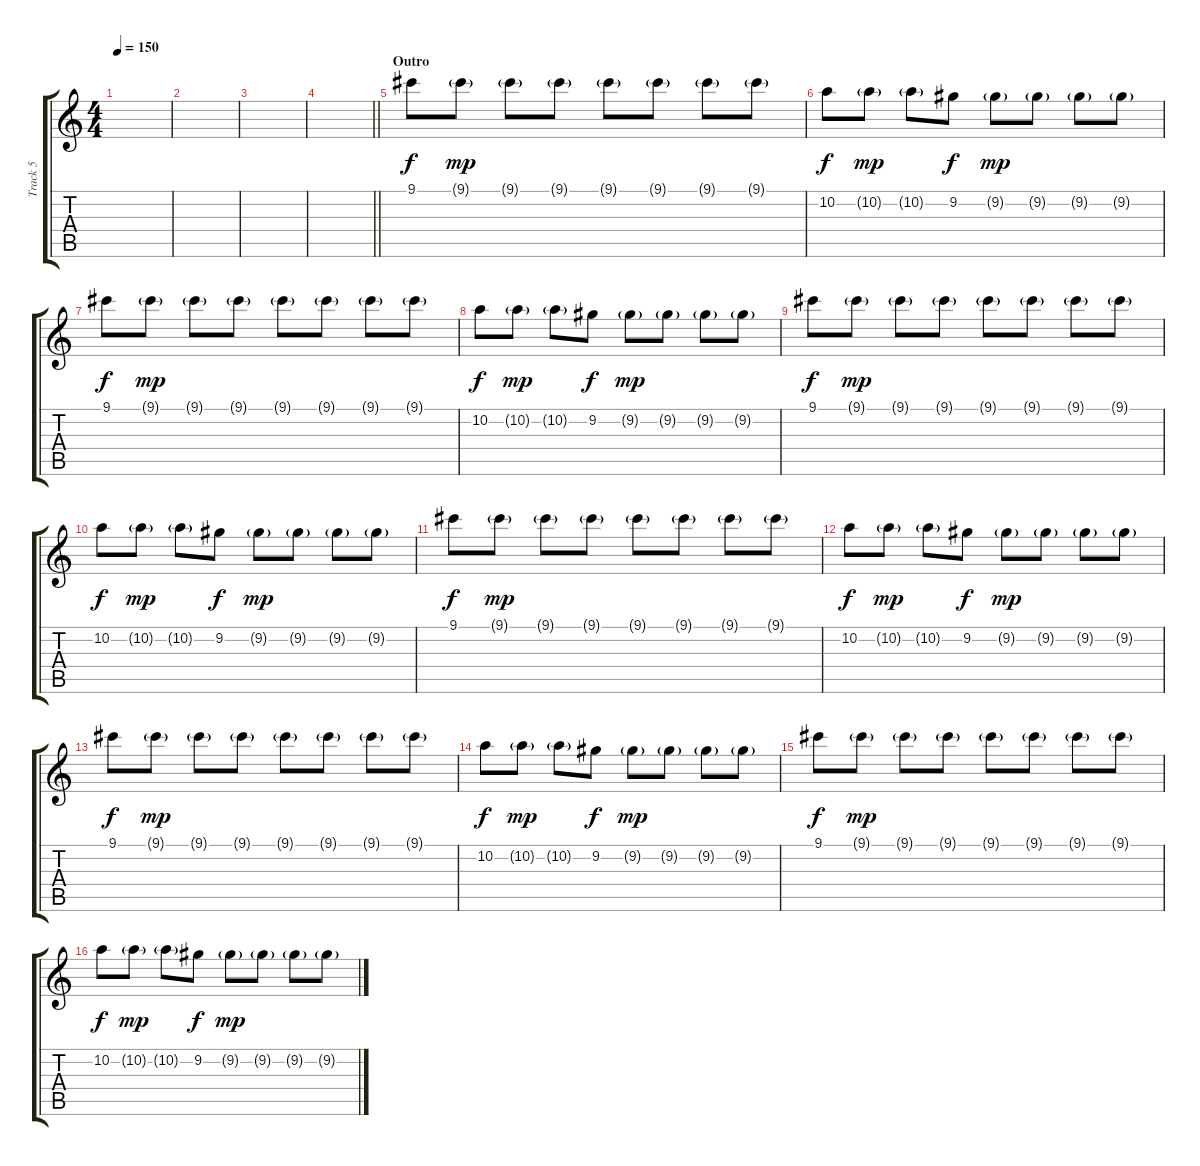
\track ("Track 5" "Track 5") {instrument electricguitarjazz}
\staff {score tabs}
\tuning (E4 B3 G3 D3 A2 E2) {hide}
\ts (4 4)
\tempo 150
\clef g2
\ks c
|
|
|
\barLineRight lightlight
|
\section ("" "Outro")
9.1.8 9.1{g}.8{dy mp} 9.1{g}.8 9.1{g}.8 9.1{g}.8 9.1{g}.8 9.1{g}.8 9.1{g}.8 |
10.2.8{dy f} 10.2{g}.8{dy mp} 10.2{g}.8 9.2.8{dy f} 9.2{g}.8{dy mp} 9.2{g}.8 9.2{g}.8 9.2{g}.8 |
9.1.8{dy f} 9.1{g}.8{dy mp} 9.1{g}.8 9.1{g}.8 9.1{g}.8 9.1{g}.8 9.1{g}.8 9.1{g}.8 |
10.2.8{dy f} 10.2{g}.8{dy mp} 10.2{g}.8 9.2.8{dy f} 9.2{g}.8{dy mp} 9.2{g}.8 9.2{g}.8 9.2{g}.8 |
9.1.8{dy f} 9.1{g}.8{dy mp} 9.1{g}.8 9.1{g}.8 9.1{g}.8 9.1{g}.8 9.1{g}.8 9.1{g}.8 |
10.2.8{dy f} 10.2{g}.8{dy mp} 10.2{g}.8 9.2.8{dy f} 9.2{g}.8{dy mp} 9.2{g}.8 9.2{g}.8 9.2{g}.8 |
9.1.8{dy f} 9.1{g}.8{dy mp} 9.1{g}.8 9.1{g}.8 9.1{g}.8 9.1{g}.8 9.1{g}.8 9.1{g}.8 |
10.2.8{dy f} 10.2{g}.8{dy mp} 10.2{g}.8 9.2.8{dy f} 9.2{g}.8{dy mp} 9.2{g}.8 9.2{g}.8 9.2{g}.8 |
9.1.8{dy f} 9.1{g}.8{dy mp} 9.1{g}.8 9.1{g}.8 9.1{g}.8 9.1{g}.8 9.1{g}.8 9.1{g}.8 |
10.2.8{dy f} 10.2{g}.8{dy mp} 10.2{g}.8 9.2.8{dy f} 9.2{g}.8{dy mp} 9.2{g}.8 9.2{g}.8 9.2{g}.8 |
9.1.8{dy f} 9.1{g}.8{dy mp} 9.1{g}.8 9.1{g}.8 9.1{g}.8 9.1{g}.8 9.1{g}.8 9.1{g}.8 |
10.2.8{dy f} 10.2{g}.8{dy mp} 10.2{g}.8 9.2.8{dy f} 9.2{g}.8{dy mp} 9.2{g}.8 9.2{g}.8 9.2{g}.8
